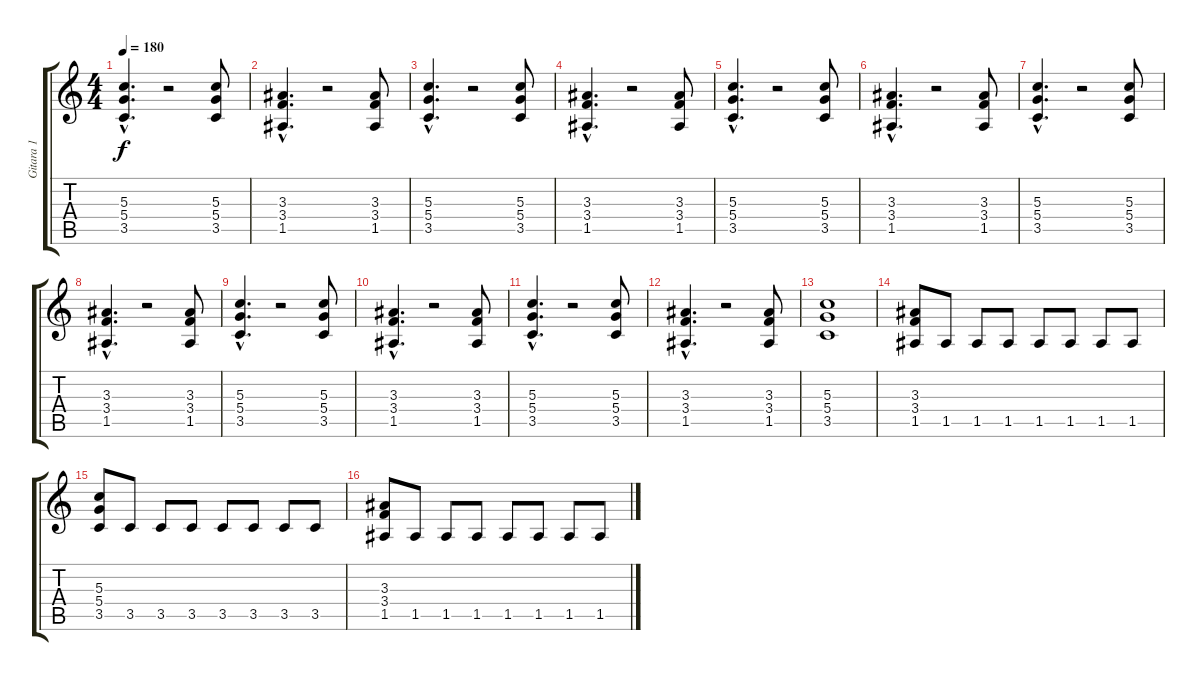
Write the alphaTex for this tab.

\track ("Gitara 1" "Gitara 1") {instrument distortionguitar}
\staff {score tabs}
\tuning (E4 B3 G3 D3 A2 E2) {hide}
\ts (4 4)
\tempo 180
\clef g2
\ks c
(5.3{hac} 5.4{hac} 3.5{hac}).4{d dy f} r.2 (5.3 5.4 3.5).8 |
(3.3{hac} 3.4{hac} 1.5{hac}).4{d} r.2 (3.3 3.4 1.5).8 |
(5.3{hac} 5.4{hac} 3.5{hac}).4{d} r.2 (5.3 5.4 3.5).8 |
(3.3{hac} 3.4{hac} 1.5{hac}).4{d} r.2 (3.3 3.4 1.5).8 |
(5.3{hac} 5.4{hac} 3.5{hac}).4{d} r.2 (5.3 5.4 3.5).8 |
(3.3{hac} 3.4{hac} 1.5{hac}).4{d} r.2 (3.3 3.4 1.5).8 |
(5.3{hac} 5.4{hac} 3.5{hac}).4{d} r.2 (5.3 5.4 3.5).8 |
(3.3{hac} 3.4{hac} 1.5{hac}).4{d} r.2 (3.3 3.4 1.5).8 |
(5.3{hac} 5.4{hac} 3.5{hac}).4{d} r.2 (5.3 5.4 3.5).8 |
(3.3{hac} 3.4{hac} 1.5{hac}).4{d} r.2 (3.3 3.4 1.5).8 |
(5.3{hac} 5.4{hac} 3.5{hac}).4{d} r.2 (5.3 5.4 3.5).8 |
(3.3{hac} 3.4{hac} 1.5{hac}).4{d} r.2 (3.3 3.4 1.5).8 |
(5.3 5.4 3.5).1 |
(3.3 3.4 1.5).8 1.5.8 1.5.8 1.5.8 1.5.8 1.5.8 1.5.8 1.5.8 |
(5.3 5.4 3.5).8 3.5.8 3.5.8 3.5.8 3.5.8 3.5.8 3.5.8 3.5.8 |
(3.3 3.4 1.5).8 1.5.8 1.5.8 1.5.8 1.5.8 1.5.8 1.5.8 1.5.8
